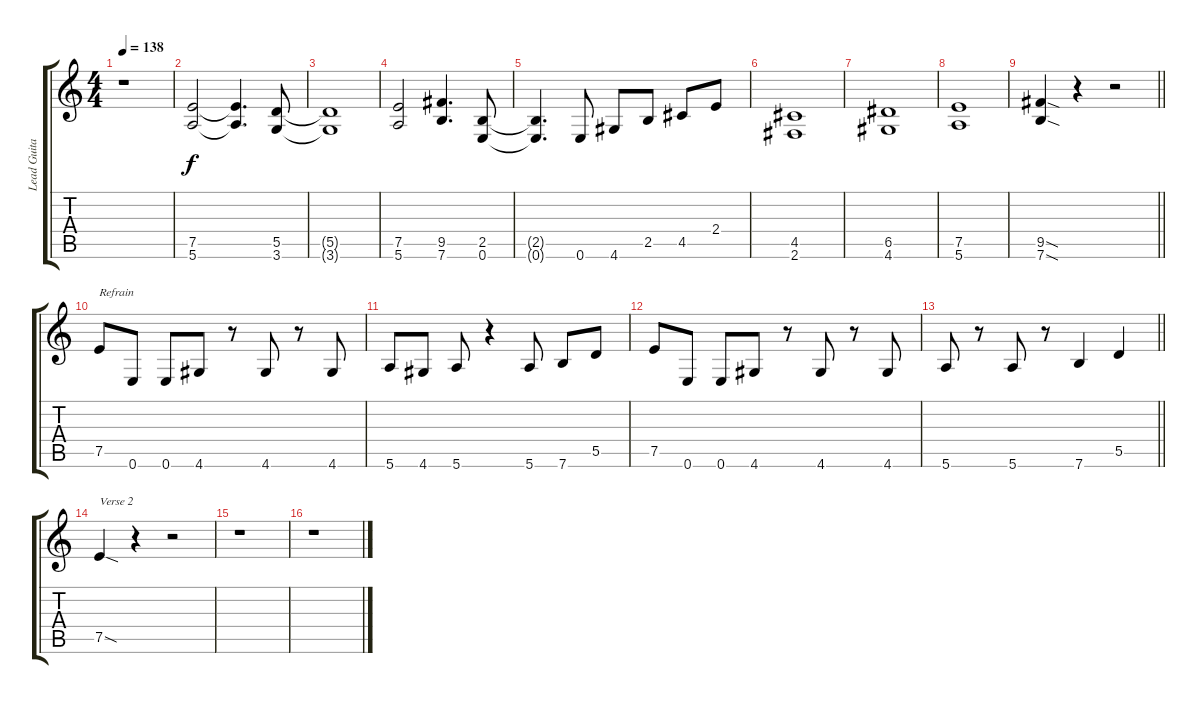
\track ("Lead Guitar" "Lead Guita") {instrument distortionguitar}
\staff {score tabs}
\tuning (E4 B3 G3 D3 A2 E2) {hide}
\ts (4 4)
\tempo 138
\clef g2
\ks c
r.1{dy f} |
(7.5 5.6).2 (7.5{t} 5.6{t}).4{d} (5.5 3.6).8 |
(5.5{t} 3.6{t}).1 |
(7.5 5.6).2 (9.5 7.6).4{d} (2.5 0.6).8 |
(2.5{t} 0.6{t}).4{d} 0.6.8 4.6.8 2.5.8 4.5.8 2.4.8 |
(4.5 2.6).1 |
(6.5 4.6).1 |
(7.5 5.6).1 |
\barLineRight lightlight
(9.5{sod} 7.6{sod}).4 r.4 r.2 |
7.5.8{txt "Refrain"} 0.6.8 0.6.8 4.6.8 r.8 4.6.8 r.8 4.6.8 |
5.6.8 4.6.8 5.6.8 r.4 5.6.8 7.6.8 5.5.8 |
7.5.8 0.6.8 0.6.8 4.6.8 r.8 4.6.8 r.8 4.6.8 |
\barLineRight lightlight
5.6.8 r.8 5.6.8 r.8 7.6.4 5.5.4 |
7.5{sod}.4{txt "Verse 2"} r.4 r.2 |
r.1 |
r.1
